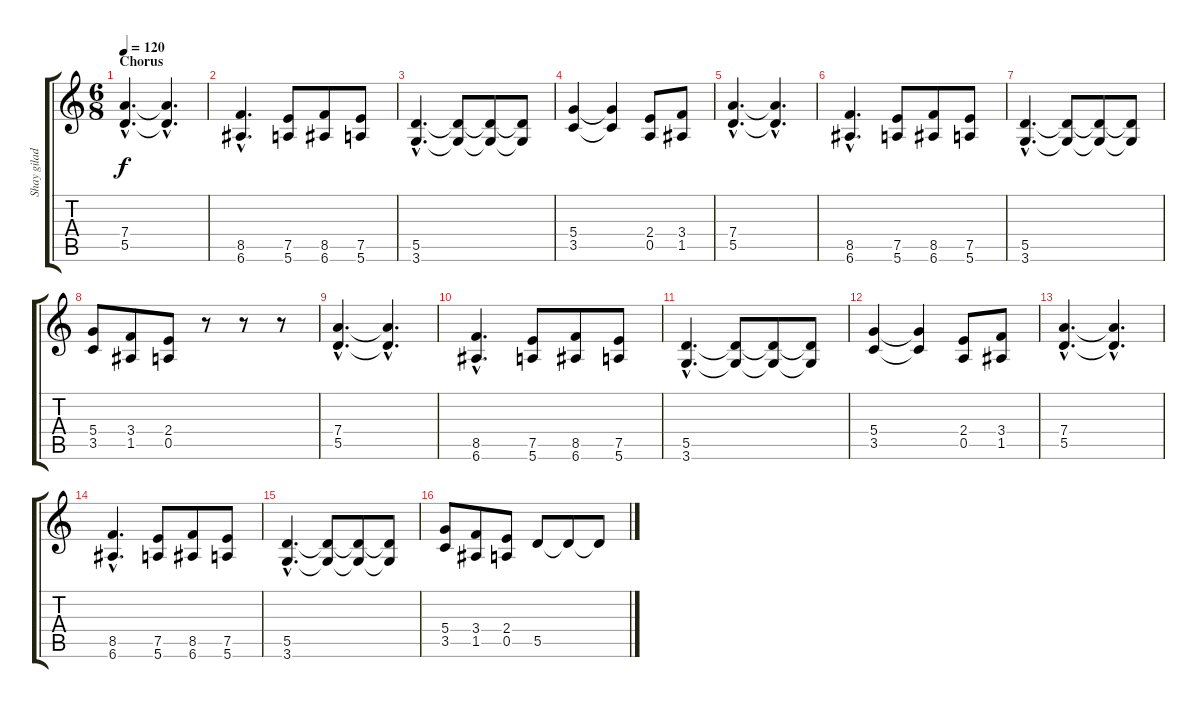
\track ("Shay giladi" "Shay gilad") {instrument distortionguitar}
\staff {score tabs}
\tuning (E4 B3 G3 D3 A2 E2) {hide}
\ts (6 8)
\section ("" "Chorus ")
\tempo 120
\clef g2
\ks c
(7.4{hac} 5.5{hac}).4{d dy f} (7.4{hac t} 5.5{hac t}).4{d} |
(8.5{hac} 6.6{hac}).4{d} (7.5 5.6).8 (8.5 6.6).8 (7.5 5.6).8 |
(5.5{hac} 3.6{hac}).4{d} (5.5{t} 3.6{t}).8 (5.5{t} 3.6{t}).8 (5.5{t} 3.6{t}).8 |
(5.4 3.5).4 (5.4{t} 3.5{t}).4 (2.4 0.5).8 (3.4 1.5).8 |
(7.4{hac} 5.5{hac}).4{d} (7.4{hac t} 5.5{hac t}).4{d} |
(8.5{hac} 6.6{hac}).4{d} (7.5 5.6).8 (8.5 6.6).8 (7.5 5.6).8 |
(5.5{hac} 3.6{hac}).4{d} (5.5{t} 3.6{t}).8 (5.5{t} 3.6{t}).8 (5.5{t} 3.6{t}).8 |
(5.4 3.5).8 (3.4 1.5).8 (2.4 0.5).8 r.8 r.8 r.8 |
(7.4{hac} 5.5{hac}).4{d} (7.4{hac t} 5.5{hac t}).4{d} |
(8.5{hac} 6.6{hac}).4{d} (7.5 5.6).8 (8.5 6.6).8 (7.5 5.6).8 |
(5.5{hac} 3.6{hac}).4{d} (5.5{t} 3.6{t}).8 (5.5{t} 3.6{t}).8 (5.5{t} 3.6{t}).8 |
(5.4 3.5).4 (5.4{t} 3.5{t}).4 (2.4 0.5).8 (3.4 1.5).8 |
(7.4{hac} 5.5{hac}).4{d} (7.4{hac t} 5.5{hac t}).4{d} |
(8.5{hac} 6.6{hac}).4{d} (7.5 5.6).8 (8.5 6.6).8 (7.5 5.6).8 |
(5.5{hac} 3.6{hac}).4{d} (5.5{t} 3.6{t}).8 (5.5{t} 3.6{t}).8 (5.5{t} 3.6{t}).8 |
(5.4 3.5).8 (3.4 1.5).8 (2.4 0.5).8 5.5.8 5.5{t}.8 5.5{t}.8
